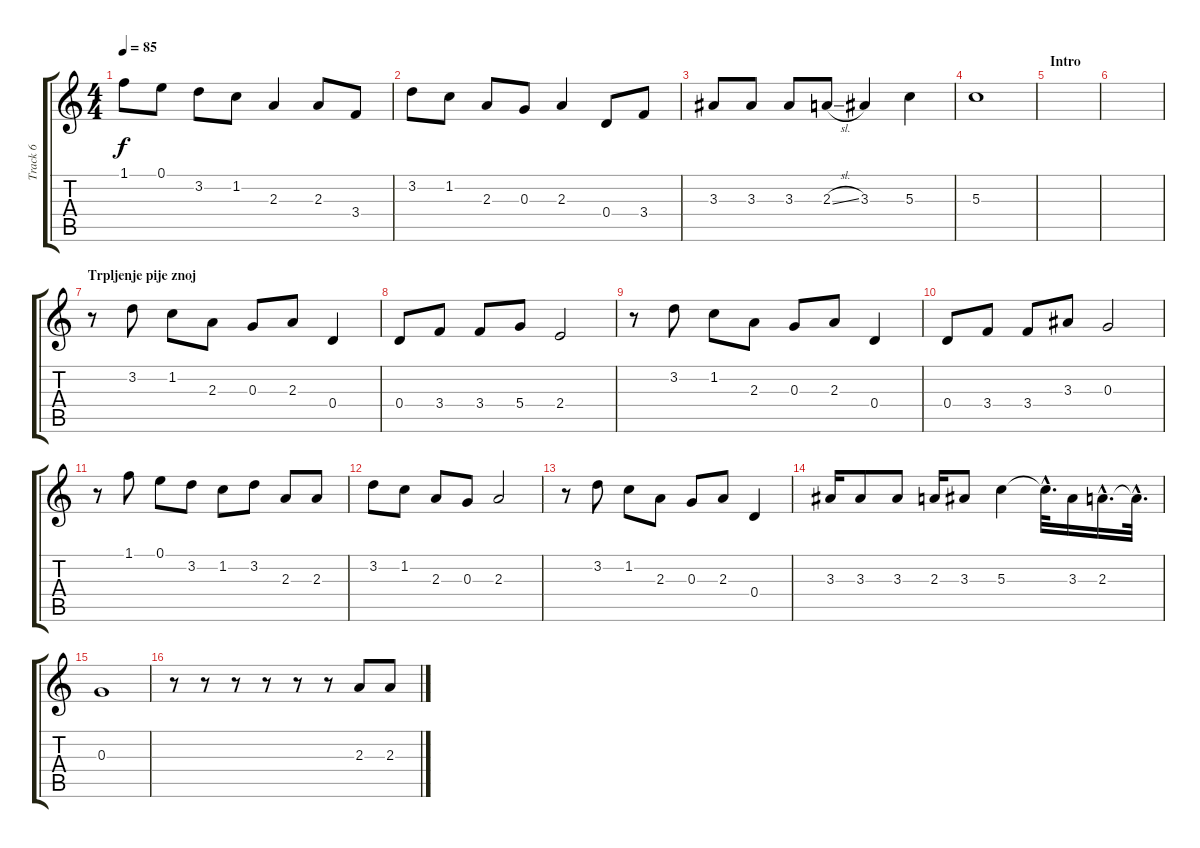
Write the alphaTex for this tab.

\track ("Track 6" "Track 6") {instrument lead1square}
\staff {score tabs}
\tuning (E5 B4 G4 D4 A3 E3) {hide}
\ts (4 4)
\tempo 85
\clef g2
\ks c
1.1.8{dy f} 0.1.8 3.2.8 1.2.8 2.3.4 2.3.8 3.4.8 |
3.2.8 1.2.8 2.3.8 0.3.8 2.3.4 0.4.8 3.4.8 |
3.3.8 3.3.8 3.3.8 2.3{sl}.8 3.3.4 5.3.4 |
5.3.1 |
\section ("" "Intro")
|
|
\section ("" "Trpljenje pije znoj")
r.8 3.2.8 1.2.8 2.3.8 0.3.8 2.3.8 0.4.4 |
0.4.8 3.4.8 3.4.8 5.4.8 2.4.2 |
r.8 3.2.8 1.2.8 2.3.8 0.3.8 2.3.8 0.4.4 |
0.4.8 3.4.8 3.4.8 3.3.8 0.3.2 |
r.8 1.1.8 0.1.8 3.2.8 1.2.8 3.2.8 2.3.8 2.3.8 |
3.2.8 1.2.8 2.3.8 0.3.8 2.3.2 |
r.8 3.2.8 1.2.8 2.3.8 0.3.8 2.3.8 0.4.4 |
3.3.16 3.3.8 3.3.8 2.3.16 3.3.8 5.3.4 5.3{hac t}.32{d} 3.3.16 2.3{hac}.16{d} 2.3{hac t}.32{d} |
0.3.1 |
r.8 r.8 r.8 r.8 r.8 r.8 2.3.8 2.3.8
